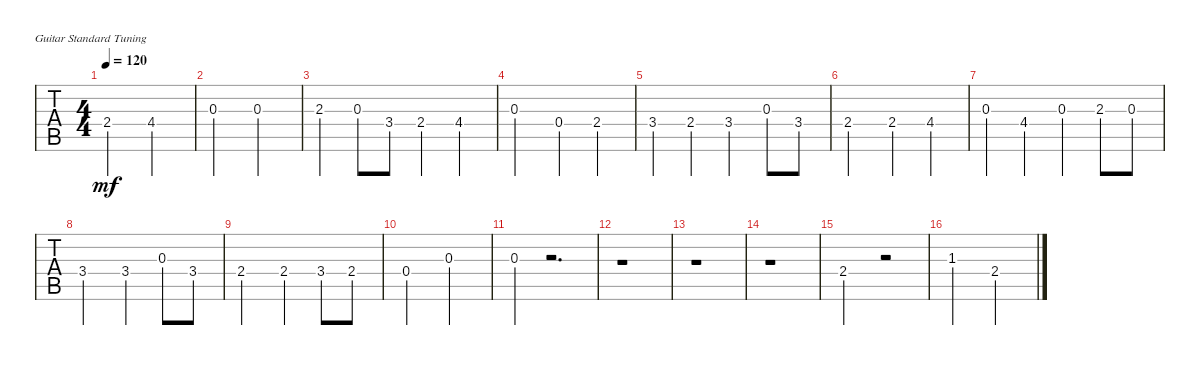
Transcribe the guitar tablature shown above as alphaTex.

\defaultSystemsLayout 4
\bracketExtendMode groupsimilarinstruments
\singleTrackTrackNamePolicy hidden
\multiTrackTrackNamePolicy hidden
\firstSystemTrackNameOrientation horizontal
\otherSystemsTrackNameOrientation horizontal
\track ("Nylon Guitar" "N-Gt") {instrument acousticguitarnylon}
\staff {tabs}
\tuning (E4 B3 G3 D3 A2 E2)
\ts (4 4)
\tempo 120
\clef g2
\ks c
2.4.2{dy mf} 4.4.2 |
0.3.2 0.3.2 |
2.3.4 0.3.8 3.4.8 2.4.4 4.4.4 |
0.3.2 0.4.4 2.4.4 |
3.4.4 2.4.4 3.4.4 0.3.8 3.4.8 |
2.4.2 2.4.4 4.4.4 |
0.3.4 4.4.4 0.3.4 2.3.8 0.3.8 |
3.4.2 3.4.4 0.3.8 3.4.8 |
2.4.2 2.4.4 3.4.8 2.4.8 |
0.4.2 0.3.2 |
0.3.4 r.2{d} |
r.1 |
r.1 |
r.1 |
2.4.2 r.2 |
1.3.2 2.4.2
